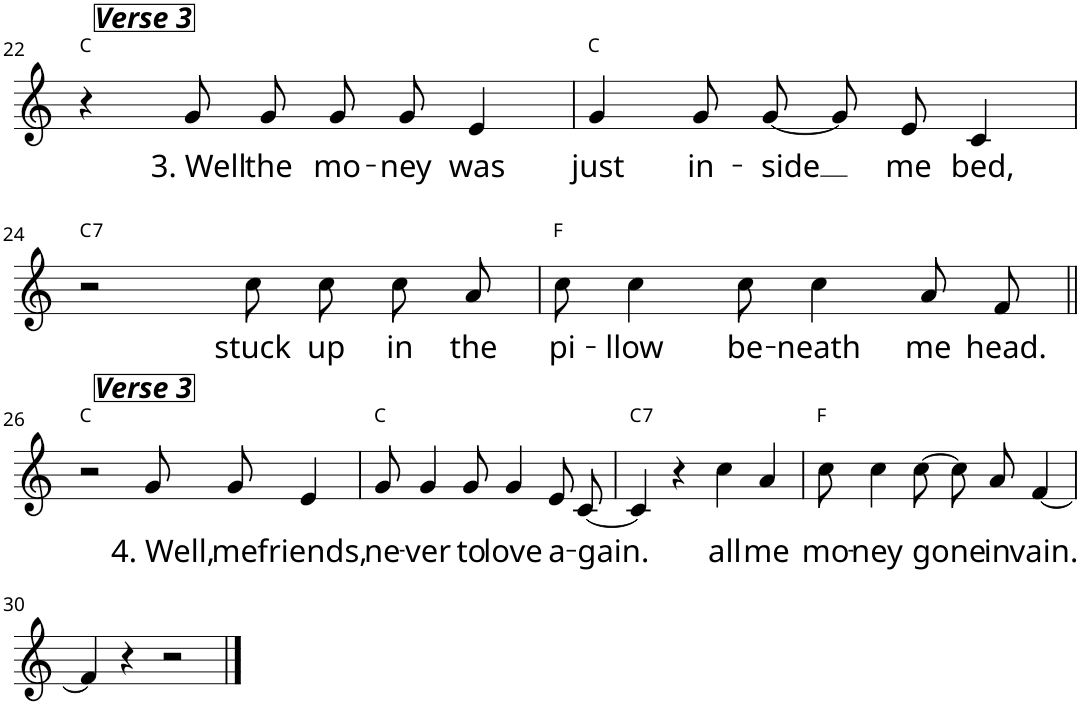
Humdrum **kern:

**kern	**text	**harte
*part1	*part1	*part1
*staff1	*staff1	*
*I"P1	*	*
!!LO:PB:g=z
*clefG2	*	*
*k[]	*	*
*M4/4	*	*
=22	=22	=22
!LO:TX:a:Bi:t=Verse 3	!	!
4r	.	C:maj
!	!LO:LY:b	!
8g/L	3. Well	.
!	!LO:LY:b	!
8g/J	the	.
!	!LO:LY:b	!
8g/L	mo-	.
!	!LO:LY:b	!
8g/J	-ney	.
!	!LO:LY:b	!
4e/	was	.
=23	=23	=23
!	!LO:LY:b	!
4g/	just	C:maj
!	!LO:LY:b	!
8g/L	in-	.
!	!LO:LY:b	!
[8g/J	-side	.
8g/L]	.	.
!	!LO:LY:b	!
8e/J	me	.
!	!LO:LY:b	!
4c/	bed,	.
!!LO:LB:g=z
=24	=24	=24
!	!	!LO:H:kt=7
2r	.	C:7
!	!LO:LY:b	!
8cc\L	stuck	.
!	!LO:LY:b	!
8cc\J	up	.
!	!LO:LY:b	!
8cc\L	in	.
!	!LO:LY:b	!
8a\J	the	.
=25	=25	=25
!	!LO:LY:b	!
8cc\	pi-	F:maj
!	!LO:LY:b	!
4cc\	-llow	.
!	!LO:LY:b	!
8cc\	be-	.
!	!LO:LY:b	!
4cc\	-neath	.
!	!LO:LY:b	!
8a/L	me	.
!	!LO:LY:b	!
8f/J	head.	.
!!LO:LB:g=z
=26||	=26||	=26||
!LO:TX:a:Bi:t=Verse 3	!	!
2r	.	C:maj
!	!LO:LY:b	!
8g/L	4. Well,	.
!	!LO:LY:b	!
8g/J	me	.
!	!LO:LY:b	!
4e/	friends,	.
=27	=27	=27
!	!LO:LY:b	!
8g/	ne-	C:maj
!	!LO:LY:b	!
4g/	-ver	.
!	!LO:LY:b	!
8g/	to	.
!	!LO:LY:b	!
4g/	love	.
!	!LO:LY:b	!
8e/L	a-	.
!	!LO:LY:b	!
[8c/J	-gain.	.
=28	=28	=28
!	!	!LO:H:kt=7
4c/]	.	C:7
4r	.	.
!	!LO:LY:b	!
4cc\	all	.
!	!LO:LY:b	!
4a/	me	.
=29	=29	=29
!	!LO:LY:b	!
8cc\	mo-	F:maj
!	!LO:LY:b	!
4cc\	-ney	.
!	!LO:LY:b	!
[8cc\	gone	.
8cc\L]	.	.
!	!LO:LY:b	!
8a\J	in	.
!	!LO:LY:b	!
[4f/	vain.	.
!!LO:LB:g=z
=30	=30	=30
4f/]	.	.
4r	.	.
2r	.	.
==	==	==
*-	*-	*-
